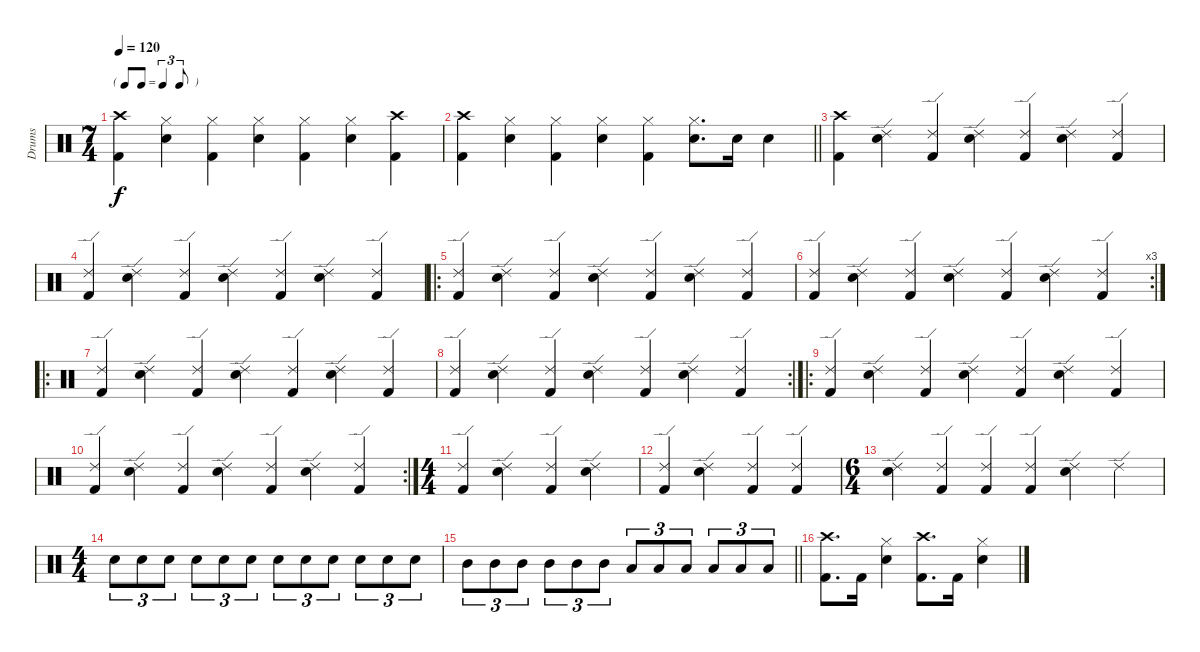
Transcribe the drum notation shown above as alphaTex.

\track ("Drums" "Drums") {instrument percussion}
\staff {score}
\articulation defaults
\ts (7 4)
\tf triplet8th
\tempo 120
\clef neutral
\ks c
("Crash high (hit)" "Kick (hit) 2").4{dy f} ("Hi-Hat (closed)" "Snare (hit) 2").4 ("Hi-Hat (closed)" "Kick (hit) 2").4 ("Hi-Hat (closed)" "Snare (hit) 2").4 ("Hi-Hat (closed)" "Kick (hit) 2").4 ("Hi-Hat (closed)" "Snare (hit) 2").4 ("Crash high (hit)" "Kick (hit) 2").4 |
\barLineRight lightlight
("Crash high (hit)" "Kick (hit) 2").4 ("Hi-Hat (closed)" "Snare (hit) 2").4 ("Hi-Hat (closed)" "Kick (hit) 2").4 ("Hi-Hat (closed)" "Snare (hit) 2").4 ("Hi-Hat (closed)" "Kick (hit) 2").4 ("Hi-Hat (closed)" "Snare (hit) 2").8{d} "Snare (hit) 2".16 "Snare (hit) 2".4 |
("Crash high (hit)" "Kick (hit) 2").4 ("Ride (edge) 2" "Snare (hit) 2").4 ("Ride (edge) 2" "Kick (hit) 2").4 ("Ride (edge) 2" "Snare (hit) 2").4 ("Ride (edge) 2" "Kick (hit) 2").4 ("Ride (edge) 2" "Snare (hit) 2").4 ("Ride (edge) 2" "Kick (hit) 2").4 |
("Ride (edge) 2" "Kick (hit) 2").4 ("Ride (edge) 2" "Snare (hit) 2").4 ("Ride (edge) 2" "Kick (hit) 2").4 ("Ride (edge) 2" "Snare (hit) 2").4 ("Ride (edge) 2" "Kick (hit) 2").4 ("Ride (edge) 2" "Snare (hit) 2").4 ("Ride (edge) 2" "Kick (hit) 2").4 |
\ro
("Ride (edge) 2" "Kick (hit) 2").4 ("Ride (edge) 2" "Snare (hit) 2").4 ("Ride (edge) 2" "Kick (hit) 2").4 ("Ride (edge) 2" "Snare (hit) 2").4 ("Ride (edge) 2" "Kick (hit) 2").4 ("Ride (edge) 2" "Snare (hit) 2").4 ("Ride (edge) 2" "Kick (hit) 2").4 |
\rc 3
("Ride (edge) 2" "Kick (hit) 2").4 ("Ride (edge) 2" "Snare (hit) 2").4 ("Ride (edge) 2" "Kick (hit) 2").4 ("Ride (edge) 2" "Snare (hit) 2").4 ("Ride (edge) 2" "Kick (hit) 2").4 ("Ride (edge) 2" "Snare (hit) 2").4 ("Ride (edge) 2" "Kick (hit) 2").4 |
\ro
("Ride (edge) 2" "Kick (hit) 2").4 ("Ride (edge) 2" "Snare (hit) 2").4 ("Ride (edge) 2" "Kick (hit) 2").4 ("Ride (edge) 2" "Snare (hit) 2").4 ("Ride (edge) 2" "Kick (hit) 2").4 ("Ride (edge) 2" "Snare (hit) 2").4 ("Ride (edge) 2" "Kick (hit) 2").4 |
\rc 2
("Ride (edge) 2" "Kick (hit) 2").4 ("Ride (edge) 2" "Snare (hit) 2").4 ("Ride (edge) 2" "Kick (hit) 2").4 ("Ride (edge) 2" "Snare (hit) 2").4 ("Ride (edge) 2" "Kick (hit) 2").4 ("Ride (edge) 2" "Snare (hit) 2").4 ("Ride (edge) 2" "Kick (hit) 2").4 |
\ro
("Ride (edge) 2" "Kick (hit) 2").4 ("Ride (edge) 2" "Snare (hit) 2").4 ("Ride (edge) 2" "Kick (hit) 2").4 ("Ride (edge) 2" "Snare (hit) 2").4 ("Ride (edge) 2" "Kick (hit) 2").4 ("Ride (edge) 2" "Snare (hit) 2").4 ("Ride (edge) 2" "Kick (hit) 2").4 |
\rc 2
("Ride (edge) 2" "Kick (hit) 2").4 ("Ride (edge) 2" "Snare (hit) 2").4 ("Ride (edge) 2" "Kick (hit) 2").4 ("Ride (edge) 2" "Snare (hit) 2").4 ("Ride (edge) 2" "Kick (hit) 2").4 ("Ride (edge) 2" "Snare (hit) 2").4 ("Ride (edge) 2" "Kick (hit) 2").4 |
\ts (4 4)
("Ride (edge) 2" "Kick (hit) 2").4 ("Ride (edge) 2" "Snare (hit) 2").4 ("Ride (edge) 2" "Kick (hit) 2").4 ("Ride (edge) 2" "Snare (hit) 2").4 |
("Ride (edge) 2" "Kick (hit) 2").4 ("Ride (edge) 2" "Snare (hit) 2").4 ("Ride (edge) 2" "Kick (hit) 2").4 ("Ride (edge) 2" "Kick (hit) 2").4 |
\ts (6 4)
("Ride (edge) 2" "Snare (hit) 2").4 ("Ride (edge) 2" "Kick (hit) 2").4 ("Ride (edge) 2" "Kick (hit) 2").4 ("Ride (edge) 2" "Kick (hit) 2").4 ("Ride (edge) 2" "Snare (hit) 2").4 "Ride (edge) 2".4 |
\ts (4 4)
"Snare (hit) 2".8{tu (3 2)} "Snare (hit) 2".8{tu (3 2)} "Snare (hit) 2".8{tu (3 2)} "Snare (hit) 2".8{tu (3 2)} "Snare (hit) 2".8{tu (3 2)} "Snare (hit) 2".8{tu (3 2)} "Snare (hit) 2".8{tu (3 2)} "Snare (hit) 2".8{tu (3 2)} "Snare (hit) 2".8{tu (3 2)} "Snare (hit) 2".8{tu (3 2)} "Snare (hit) 2".8{tu (3 2)} "Snare (hit) 2".8{tu (3 2)} |
\barLineRight lightlight "Mid Tom (hit)".8{tu (3 2)} "Mid Tom (hit)".8{tu (3 2)} "Mid Tom (hit)".8{tu (3 2)} "Mid Tom (hit)".8{tu (3 2)} "Mid Tom (hit)".8{tu (3 2)} "Mid Tom (hit)".8{tu (3 2)} "Low Floor Tom (hit)".8{tu (3 2)} "Low Floor Tom (hit)".8{tu (3 2)} "Low Floor Tom (hit)".8{tu (3 2)} "Low Floor Tom (hit)".8{tu (3 2)} "Low Floor Tom (hit)".8{tu (3 2)} "Low Floor Tom (hit)".8{tu (3 2)}
|
("Crash high (hit)" "Kick (hit) 2").8{d} "Kick (hit) 2".16 ("Hi-Hat (closed)" "Snare (hit) 2").4 ("Crash high (hit)" "Kick (hit) 2").8{d} "Kick (hit) 2".16 ("Hi-Hat (closed)" "Snare (hit) 2").4
